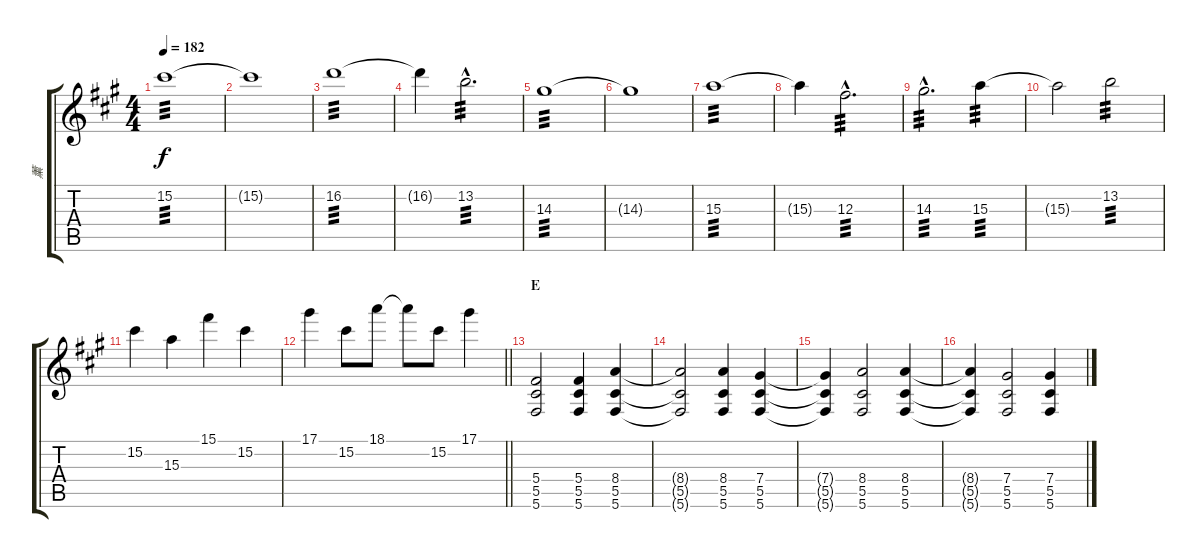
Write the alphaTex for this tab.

\track ("薰" "薰") {instrument overdrivenguitar}
\staff {score tabs}
\tuning (Eb4 Bb3 Gb3 Db3 Ab2 Db2) {hide}
\ts (4 4)
\tempo 182
\clef g2
\ks a
15.2.1{tp 3 dy f} |
15.2{t}.1 |
16.2.1{tp 3} |
16.2{t}.4 13.2{hac}.2{d tp 3} |
14.3.1{tp 3} |
14.3{t}.1 |
15.3.1{tp 3} |
15.3{t}.4 12.3{hac}.2{d tp 3} |
14.3{hac}.2{d tp 3} 15.3.4{tp 3} |
15.3{t}.2 13.2.2{tp 3} |
15.2.4{volume 12} 15.3.4 15.1.4 15.2.4 |
\barLineRight lightlight
17.1.4 15.2.8 18.1.8 18.1{t}.8 15.2.8 17.1.4 |
\section ("" "E")
(5.4 5.5 5.6).2{volume 12 balance 2 instrument overdrivenguitar} (5.4 5.5 5.6).4 (8.4 5.5 5.6).4 |
(8.4{t} 5.5{t} 5.6{t}).2 (8.4 5.5 5.6).4 (7.4 5.5 5.6).4 |
(7.4{t} 5.5{t} 5.6{t}).4 (8.4 5.5 5.6).2 (8.4 5.5 5.6).4 |
(8.4{t} 5.5{t} 5.6{t}).4 (7.4 5.5 5.6).2 (7.4 5.5 5.6).4
